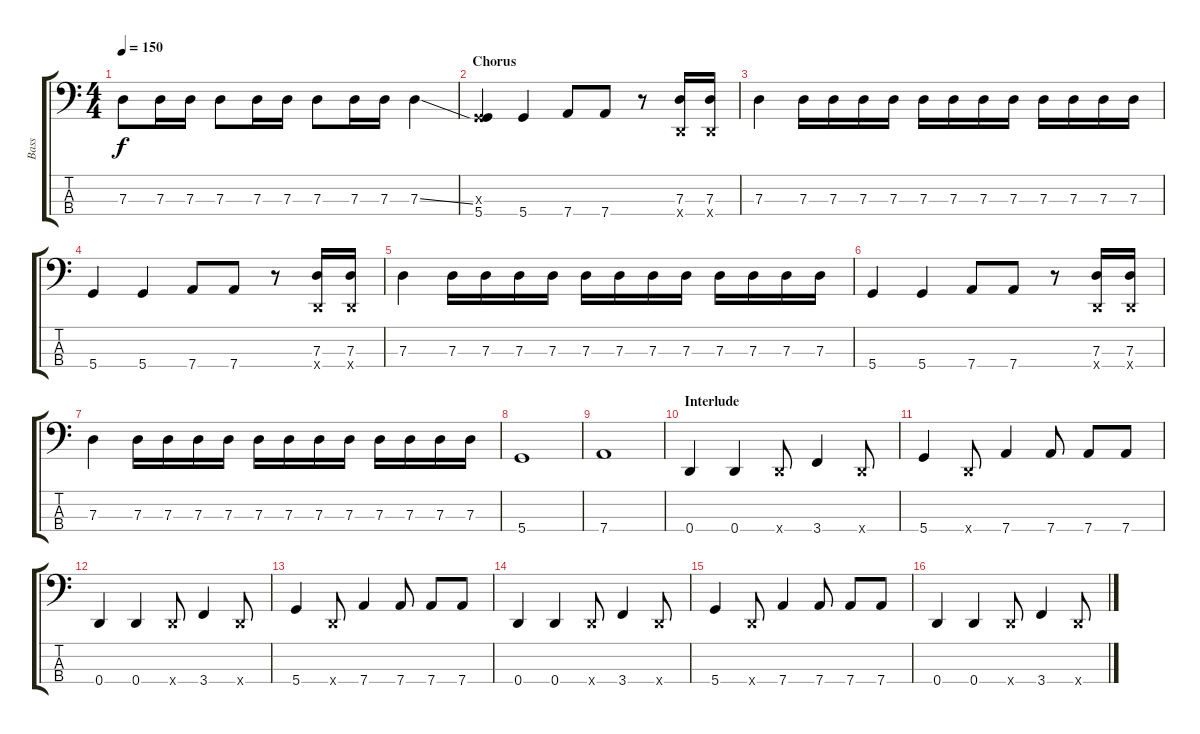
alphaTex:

\track ("Bass" "Bass") {instrument electricbassfinger}
\staff {score tabs}
\tuning (F2 C2 G1 D1) {hide}
\ts (4 4)
\tempo 150
\clef f4
\ks c
7.3.8{dy f} 7.3.16 7.3.16 7.3.8 7.3.16 7.3.16 7.3.8 7.3.16 7.3.16 7.3{ss}.4 |
\section ("" "Chorus")
(0.3{x} 5.4).4 5.4.4 7.4.8 7.4.8 r.8 (7.3 0.4{x}).16 (7.3 0.4{x}).16 |
7.3.4 7.3.16 7.3.16 7.3.16 7.3.16 7.3.16 7.3.16 7.3.16 7.3.16 7.3.16 7.3.16 7.3.16 7.3.16 |
5.4.4 5.4.4 7.4.8 7.4.8 r.8 (7.3 0.4{x}).16 (7.3 0.4{x}).16 |
7.3.4 7.3.16 7.3.16 7.3.16 7.3.16 7.3.16 7.3.16 7.3.16 7.3.16 7.3.16 7.3.16 7.3.16 7.3.16 |
5.4.4 5.4.4 7.4.8 7.4.8 r.8 (7.3 0.4{x}).16 (7.3 0.4{x}).16 |
7.3.4 7.3.16 7.3.16 7.3.16 7.3.16 7.3.16 7.3.16 7.3.16 7.3.16 7.3.16 7.3.16 7.3.16 7.3.16 |
5.4.1 |
7.4.1 |
\section ("" "Interlude")
0.4.4 0.4.4 0.4{x}.8 3.4.4 0.4{x}.8 |
5.4.4 0.4{x}.8 7.4.4 7.4.8 7.4.8 7.4.8 |
0.4.4 0.4.4 0.4{x}.8 3.4.4 0.4{x}.8 |
5.4.4 0.4{x}.8 7.4.4 7.4.8 7.4.8 7.4.8 |
0.4.4 0.4.4 0.4{x}.8 3.4.4 0.4{x}.8 |
5.4.4 0.4{x}.8 7.4.4 7.4.8 7.4.8 7.4.8 |
0.4.4 0.4.4 0.4{x}.8 3.4.4 0.4{x}.8
